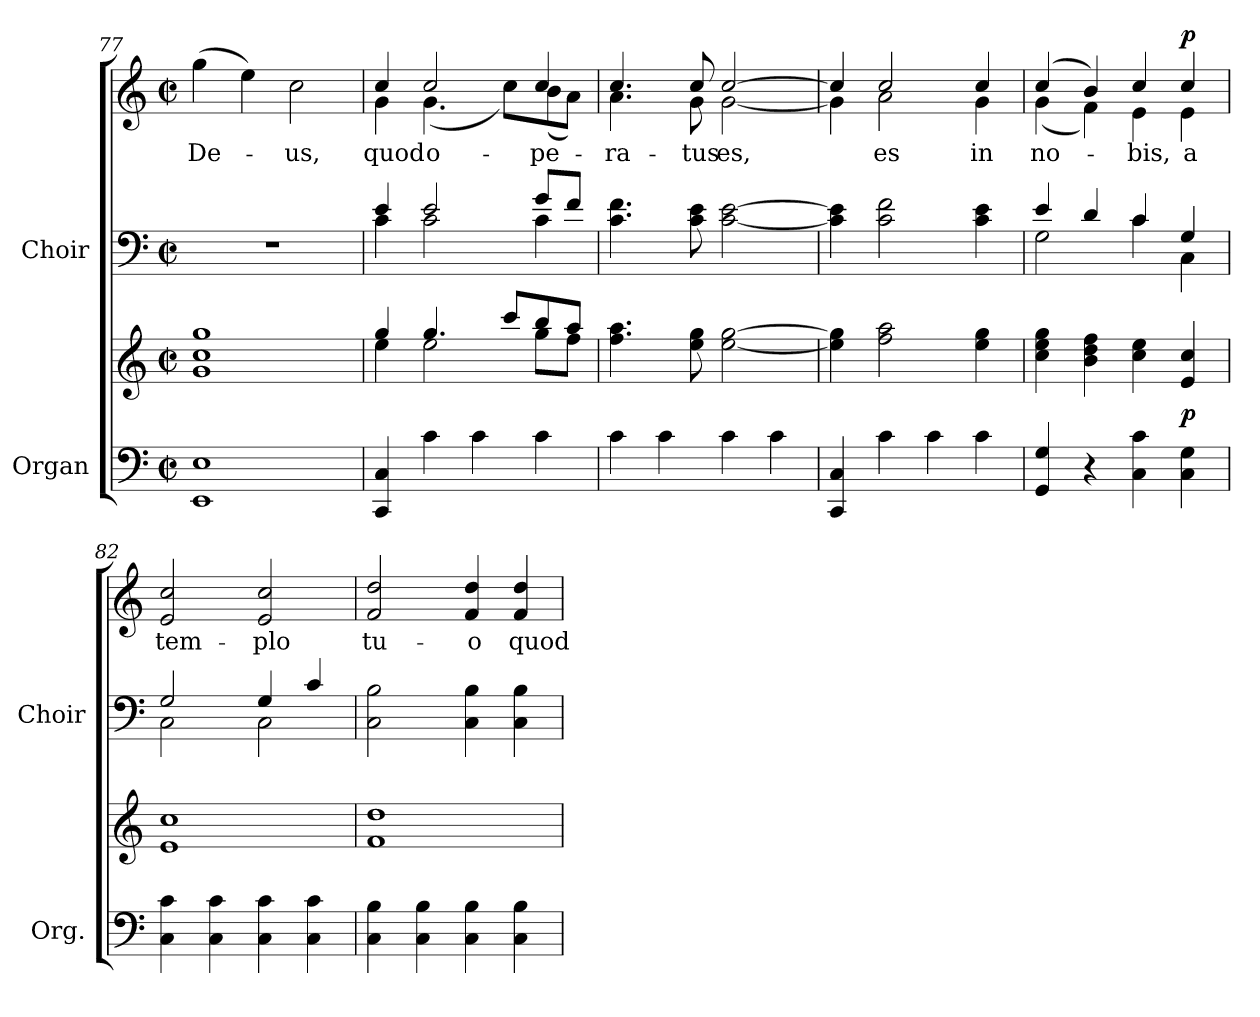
**kern	**kern	**dynam	**kern	**kern	**text	**dynam
*part2	*part2	*part2	*part1	*part1	*part1	*part1
*staff4	*staff3	*staff3/4	*staff2	*staff1	*staff1	*staff1/2
*I"Organ	*	*	*I"Choir	*	*	*
*I'Org.	*	*	*I'Choir	*	*	*
*clefF4	*clefG2	*	*clefF4	*clefG2	*	*
*k[]	*k[]	*	*k[]	*k[]	*	*
*C:	*C:	*	*C:	*C:	*	*
*M2/2	*M2/2	*	*M2/2	*M2/2	*	*
*met(c|)	*met(c|)	*	*met(c|)	*met(c|)	*	*
=77	=77	=77	=77	=77	=77	=77
!	!	!	!	!	!LO:LY:b:color=#000000	!
1EEi 1Ei	1gi 1cci 1ggi	.	1r	(4ggi\	De-	.
.	.	.	.	4eei\)	.	.
!	!	!	!	!	!LO:LY:b:color=#000000	!
.	.	.	.	2cci\	-us,	.
=78	=78	=78	=78	=78	=78	=78
*	*^	*	*^	*	*	*
!	!	!	!	!	!	!	!LO:LY:b:color=#000000	!
*	*	*	*	*	*	*^	*	*
4CCi/ 4Ci	4ggi/	4eei\	.	4ei/	4ci\	4cci/	4gi\	quod	.
!	!	!	!	!	!	!	!	!LO:LY:b:color=#000000	!
4ci\	4.ggi/	2eei\	.	2ei/	2ci\	2cci/	(4.gi\	o-	.
4ci\	.	.	.	.	.	.	.	.	.
.	8ccci/L	.	.	.	.	.	8cci\L)	.	.
!	!	!	!	!	!	!	!	!LO:LY:b:color=#000000	!
4ci\	8bbi/	8ggi\L	.	8gi/L	4ci\	4cci/	(8bi\	-pe-	.
.	8aai/J	8ffi\J	.	8fi/J	.	.	8ai\J)	.	.
*	*v	*v	*	*	*	*	*	*	*
*	*	*	*v	*v	*	*	*	*
!!LO:LB:g=z	!!
=79	=79	=79	=79	=79	=79	=79	=79
*	*^	*	*	*	*	*	*
!	!	!	!	!	!	!	!LO:LY:b:color=#000000	!
*	*v	*v	*	*	*	*	*	*
4ci\	4.ffi\ 4.aai	.	4.ci\ 4.fi	4.cci/	4.ai\	-ra-	.
4ci\	.	.	.	.	.	.	.
!	!	!	!	!	!	!LO:LY:b:color=#000000	!
.	8eei\ 8ggi	.	8ci\ 8ei	8cci/	8gi\	-tus	.
!	!	!	!	!	!	!LO:LY:b:color=#000000	!
4ci\	[<2eei\ [>2ggi	.	[<2ci\ [>2ei	[>2cci/	[<2gi\	es,	.
4ci\	.	.	.	.	.	.	.
=80	=80	=80	=80	=80	=80	=80	=80
4CCi/ 4Ci	4eei\] 4ggi]	.	4ci\] 4ei]	4cci/]	4gi\]	.	.
!	!	!	!	!	!	!LO:LY:b:color=#000000	!
4ci\	2ffi\ 2aai	.	2ci\ 2fi	2cci/	2ai\	es	.
4ci\	.	.	.	.	.	.	.
!	!	!	!	!	!	!LO:LY:b:color=#000000	!
4ci\	4eei\ 4ggi	.	4ci\ 4ei	4cci/	4gi\	in	.
=81	=81	=81	=81	=81	=81	=81	=81
*	*	*	*^	*	*	*	*
!	!	!	!	!	!	!	!LO:LY:b:color=#000000	!
4GGi/ 4Gi	4cci\ 4eei 4ggi	.	4ei/	2Gi\	(4cci/	(4gi\	no-	.
4r	4bi\ 4ddi 4ffi	.	4di/	.	4bi/)	4fi\)	.	.
!	!	!	!	!	!	!	!LO:LY:b:color=#000000	!
4Ci\ 4ci	4cci\ 4eei	.	4ci/	4ci\	4cci/	4ei\	-bis,	.
!	!	!	!	!	!	!	!LO:LY:b:color=#000000	!
4Ci\ 4Gi	4ei/ 4cci	p	4Gi/	4Ci\	4cci/	4ei\	a	p
*	*	*	*	*	*v	*v	*	*
=82	=82	=82	=82	=82	=82	=82	=82
*	*	*	*	*	*^	*	*
!	!	!	!	!	!	!	!LO:LY:b:color=#000000	!
*	*	*	*	*	*v	*v	*	*
4Ci\ 4ci	1ei 1cci	.	2Gi/	2Ci\	2ei/ 2cci	tem-	.
4Ci\ 4ci	.	.	.	.	.	.	.
!	!	!	!	!	!	!LO:LY:b:color=#000000	!
4Ci\ 4ci	.	.	4Gi/	2Ci\	2ei/ 2cci	-plo	.
4Ci\ 4ci	.	.	4ci/	.	.	.	.
*	*	*	*v	*v	*	*	*
=83	=83	=83	=83	=83	=83	=83
!	!	!	!	!	!LO:LY:b:color=#000000	!
4Ci\ 4Bi	1fi 1ddi	.	2Ci\ 2Bi	2fi/ 2ddi	tu-	.
4Ci\ 4Bi	.	.	.	.	.	.
!	!	!	!	!	!LO:LY:b:color=#000000	!
4Ci\ 4Bi	.	.	4Ci\ 4Bi	4fi/ 4ddi	-o	.
!	!	!	!	!	!LO:LY:b:color=#000000	!
4Ci\ 4Bi	.	.	4Ci\ 4Bi	4fi/ 4ddi	quod	.
=	=	=	=	=	=	=
*-	*-	*-	*-	*-	*-	*-
